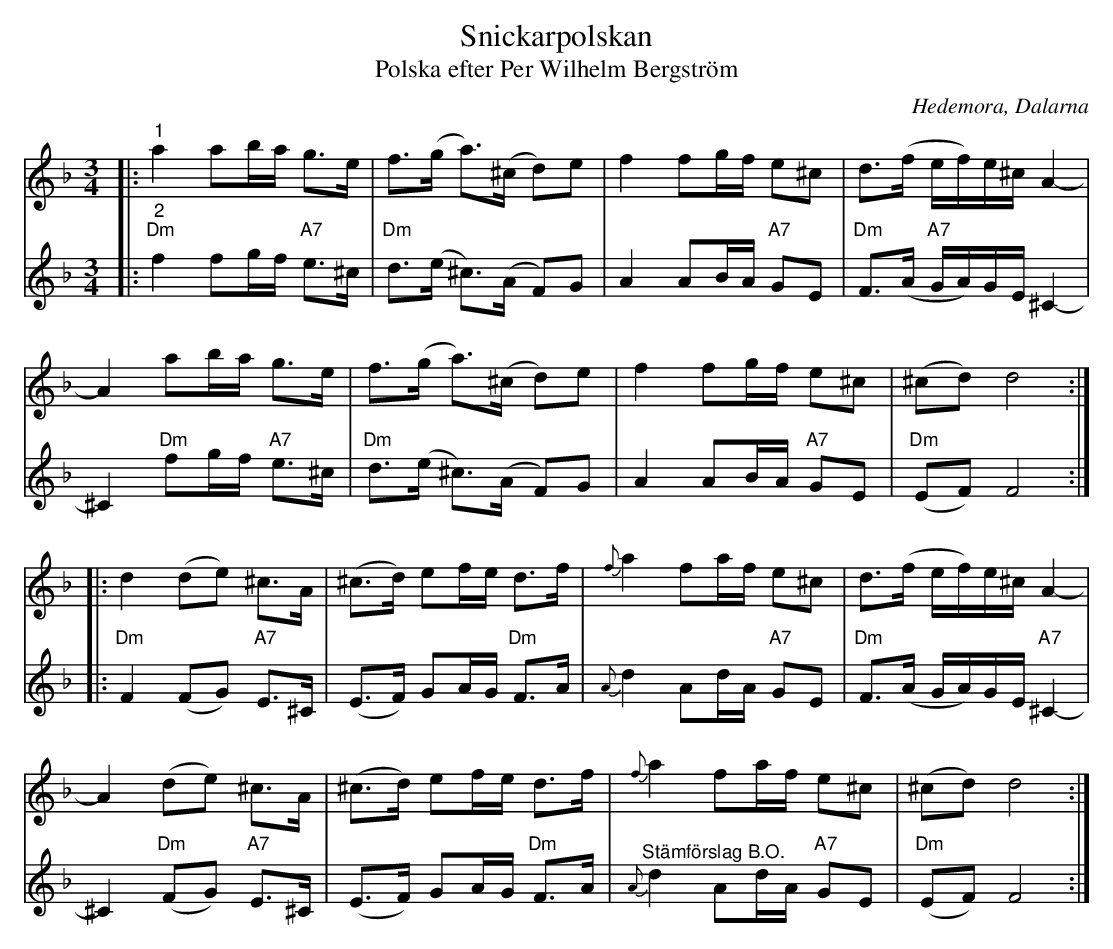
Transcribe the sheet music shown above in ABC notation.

X:1
T:Snickarpolskan
T:Polska efter Per Wilhelm Bergström
O:Hedemora, Dalarna
L:1/8
M:3/4
K:Dm
V:1
|:"^1" a2 ab/a/  g>e |  f>(g a>)(^c d)e | f2 fg/f/  e^c | d>(f e/f/)e/^c/ A2- |
A2 ab/a/  g>e |  f>(g a>)(^c d)e | f2 fg/f/ e^c |  (^cd) d4 ::
d2 (de) ^c>A | (^c>d) ef/e/ d>f |{f} a2 fa/f/ e^c | d>(f e/f/)e/^c/ A2- |
A2 (de) ^c>A | (^c>d) ef/e/ d>f |{f} a2 fa/f/ e^c | (^cd) d4 :|
V:2
|:"^2" "Dm"  f2 fg/f/ "A7"e>^c | "Dm"d>(e ^c>)(A F)G | A2 AB/A/ "A7"GE | "Dm"F>(A "A7"G/A/)G/E/ ^C2- |
^C2 "Dm"fg/f/ "A7"e>^c | "Dm"d>(e ^c>)(A F)G | A2 AB/A/ "A7"GE | "Dm"(EF) F4 ::
"Dm" F2 (FG) "A7" E>^C | (E>F) GA/G/ "Dm" F>A |{A} d2 Ad/A/ "A7" GE | "Dm" F>(A G/A/)G/E/ "A7" ^C2- |
^C2 "Dm" (FG) "A7" E>^C | (E>F) GA/G/ "Dm" F>A |"^Stämförslag B.O."{A} d2 Ad/A/ "A7" GE | "Dm" (EF) F4 :|
